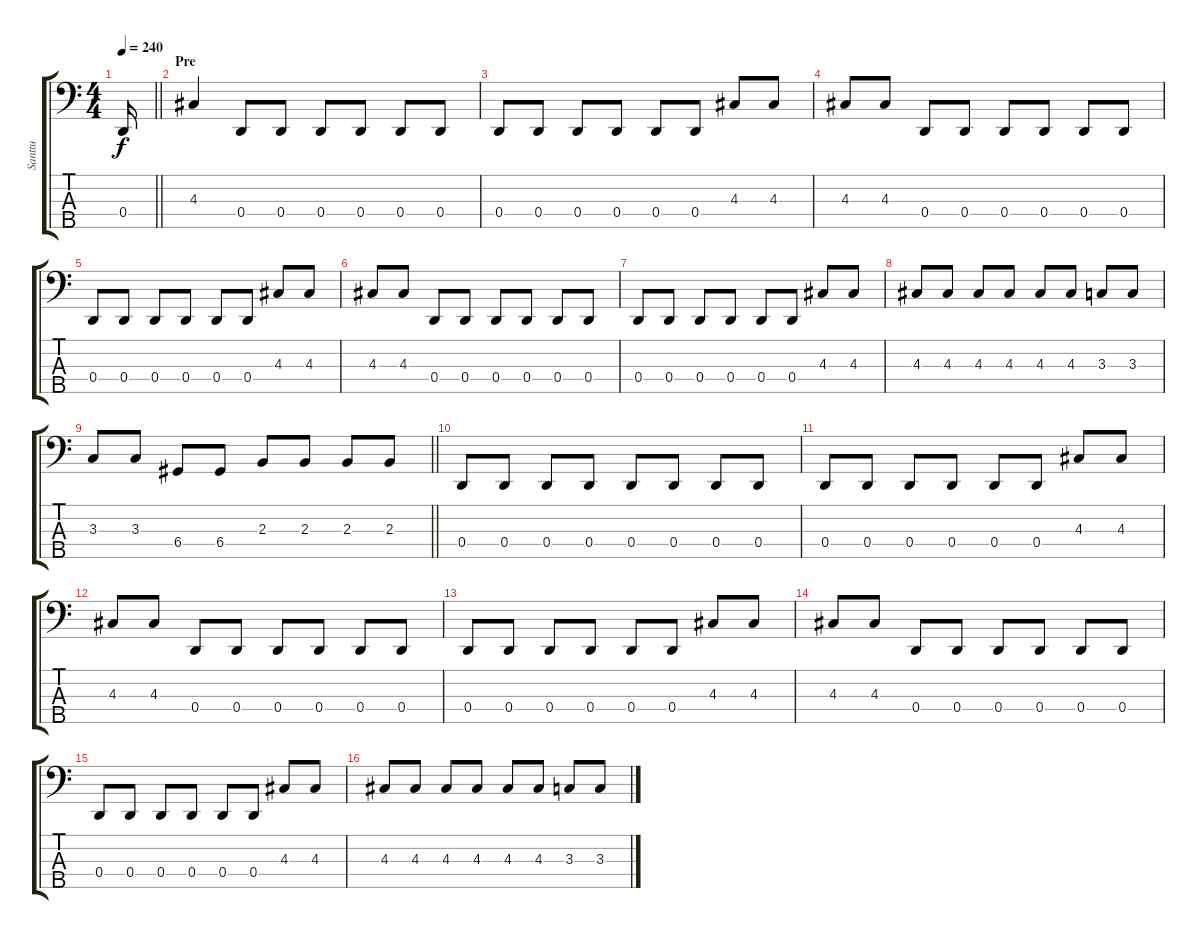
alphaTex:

\track ("Santtu" "Santtu") {instrument electricbasspick}
\staff {score tabs}
\tuning (G2 D2 A1 D1 A0) {hide}
\ts (4 4)
\tempo 240
\clef f4
\barLineRight lightlight
\ks c
0.4{t}.16{dy f} |
\section ("" "Pre")
4.3.4 0.4.8 0.4.8 0.4.8 0.4.8 0.4.8 0.4.8 |
0.4.8 0.4.8 0.4.8 0.4.8 0.4.8 0.4.8 4.3.8 4.3.8 |
4.3.8 4.3.8 0.4.8 0.4.8 0.4.8 0.4.8 0.4.8 0.4.8 |
0.4.8 0.4.8 0.4.8 0.4.8 0.4.8 0.4.8 4.3.8 4.3.8 |
4.3.8 4.3.8 0.4.8 0.4.8 0.4.8 0.4.8 0.4.8 0.4.8 |
0.4.8 0.4.8 0.4.8 0.4.8 0.4.8 0.4.8 4.3.8 4.3.8 |
4.3.8 4.3.8 4.3.8 4.3.8 4.3.8 4.3.8 3.3.8 3.3.8 |
\barLineRight lightlight
3.3.8 3.3.8 6.4.8 6.4.8 2.3.8 2.3.8 2.3.8 2.3.8 |
0.4.8 0.4.8 0.4.8 0.4.8 0.4.8 0.4.8 0.4.8 0.4.8 |
0.4.8 0.4.8 0.4.8 0.4.8 0.4.8 0.4.8 4.3.8 4.3.8 |
4.3.8 4.3.8 0.4.8 0.4.8 0.4.8 0.4.8 0.4.8 0.4.8 |
0.4.8 0.4.8 0.4.8 0.4.8 0.4.8 0.4.8 4.3.8 4.3.8 |
4.3.8 4.3.8 0.4.8 0.4.8 0.4.8 0.4.8 0.4.8 0.4.8 |
0.4.8 0.4.8 0.4.8 0.4.8 0.4.8 0.4.8 4.3.8 4.3.8 |
4.3.8 4.3.8 4.3.8 4.3.8 4.3.8 4.3.8 3.3.8 3.3.8
